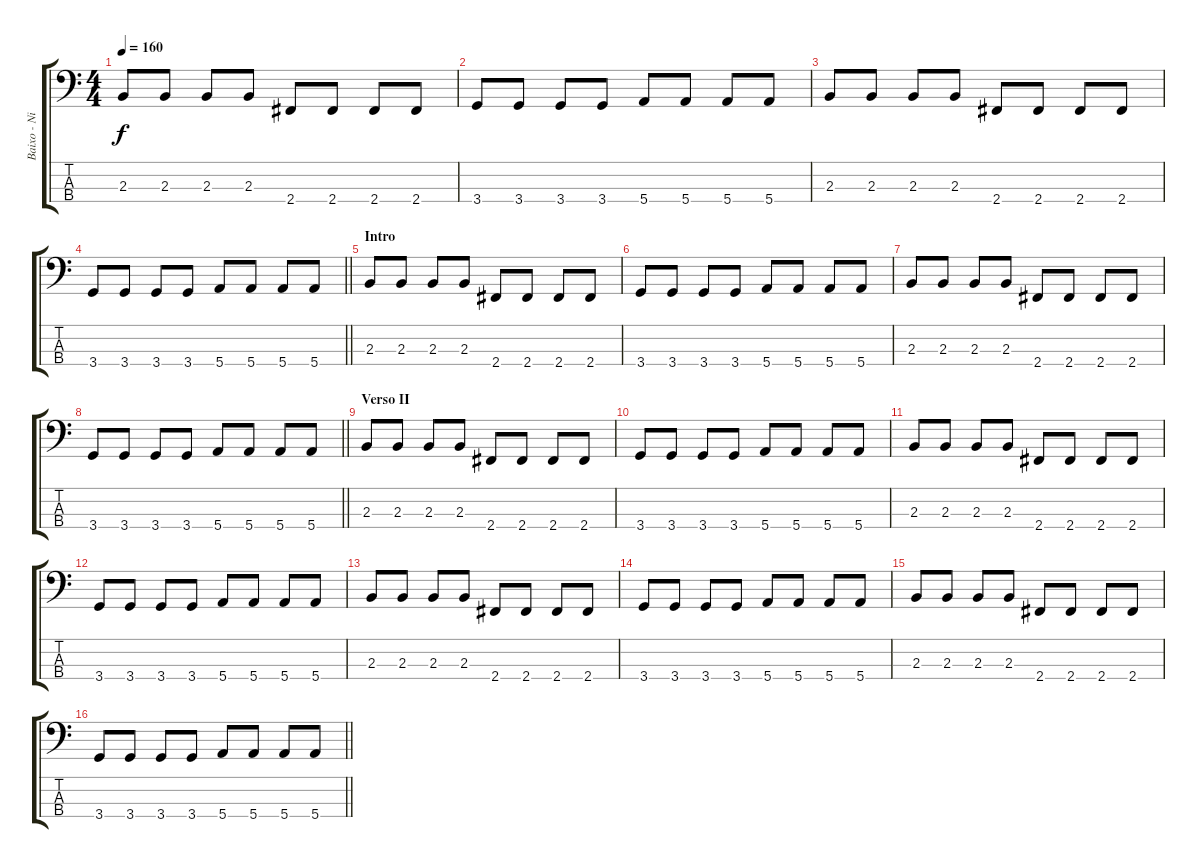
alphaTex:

\track ("Baixo - Nikola" "Baixo - Ni") {instrument acousticguitarnylon}
\staff {score tabs}
\tuning (G2 D2 A1 E1) {hide}
\ts (4 4)
\tempo 160
\clef f4
\ks c
2.3.8{dy f} 2.3.8 2.3.8 2.3.8 2.4.8 2.4.8 2.4.8 2.4.8 |
3.4.8 3.4.8 3.4.8 3.4.8 5.4.8 5.4.8 5.4.8 5.4.8 |
2.3.8 2.3.8 2.3.8 2.3.8 2.4.8 2.4.8 2.4.8 2.4.8 |
\barLineRight lightlight
3.4.8 3.4.8 3.4.8 3.4.8 5.4.8 5.4.8 5.4.8 5.4.8 |
\section ("" "Intro")
2.3.8 2.3.8 2.3.8 2.3.8 2.4.8 2.4.8 2.4.8 2.4.8 |
3.4.8 3.4.8 3.4.8 3.4.8 5.4.8 5.4.8 5.4.8 5.4.8 |
2.3.8 2.3.8 2.3.8 2.3.8 2.4.8 2.4.8 2.4.8 2.4.8 |
\barLineRight lightlight
3.4.8 3.4.8 3.4.8 3.4.8 5.4.8 5.4.8 5.4.8 5.4.8 |
\section ("" "Verso II")
2.3.8 2.3.8 2.3.8 2.3.8 2.4.8 2.4.8 2.4.8 2.4.8 |
3.4.8 3.4.8 3.4.8 3.4.8 5.4.8 5.4.8 5.4.8 5.4.8 |
2.3.8 2.3.8 2.3.8 2.3.8 2.4.8 2.4.8 2.4.8 2.4.8 |
3.4.8 3.4.8 3.4.8 3.4.8 5.4.8 5.4.8 5.4.8 5.4.8 |
2.3.8 2.3.8 2.3.8 2.3.8 2.4.8 2.4.8 2.4.8 2.4.8 |
3.4.8 3.4.8 3.4.8 3.4.8 5.4.8 5.4.8 5.4.8 5.4.8 |
2.3.8 2.3.8 2.3.8 2.3.8 2.4.8 2.4.8 2.4.8 2.4.8 |
\barLineRight lightlight
3.4.8 3.4.8 3.4.8 3.4.8 5.4.8 5.4.8 5.4.8 5.4.8
